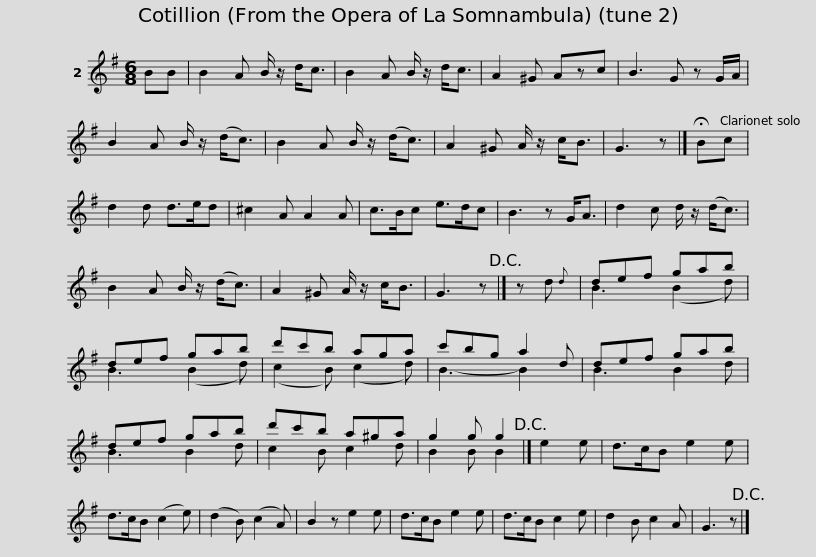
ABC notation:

X:1
%%score ( 1 2 )
L:1/8
M:6/8
I:linebreak $
K:G
V:1 treble
V:2 treble
V:1
 BB | B2 A B/ z/ d<c | B2 A B/ z/ d<c | A2 ^G Azc | B3 G z G/A/ | %5
 B2 A B/ z/ (d<c) | B2 A B/ z/ (d<c) |$ A2 ^G A/ z/ c<B | G3 z |] !fermata!Bc | %10
 d2 d d>ed | ^c2 A A2 A | c>Bc e>dc | B3 z G<A | d2 c d/ z/ (d<c) |$ %15
 B2 A B/ z/ (d<c) | A2 ^G A/ z/ c<B | G3 z!D.C.! |] z d{d} | def gab | %20
 def gab | d'c'b aga |$ c'bg a2 d | def gab | def gab | %25
 d'c'b a^ga | g2 g g2!D.C.! |] e2 e | d>cB e2 e |$ d>cB (c2 e) | %30
 (d2 B) (c2 A) | B2 z e2 e | d>cB e2 e | d>cB c2 e | d2 B c2 A | %35
 G3 z!D.C.! |] %36
V:2
 x2 | x6 | x6 | x6 | x6 | %5
 x6 | x6 |$ x6 | x4 |] x2 | %10
 x6 | x6 | x6 | x6 | x6 |$ %15
 x6 | x6 | x4 |] x2 | B3 (B2 d) | %20
 B3 (B2 d) | (c2 B) (c2 d) |$ B3- B2 x | B3 B2 d | B3 B2 d | %25
 c2 B c2 d | B2 B B2 |] x3 | x6 |$ x6 | %30
 x6 | x6 | x6 | x6 | x6 | %35
 x4 |] %36
